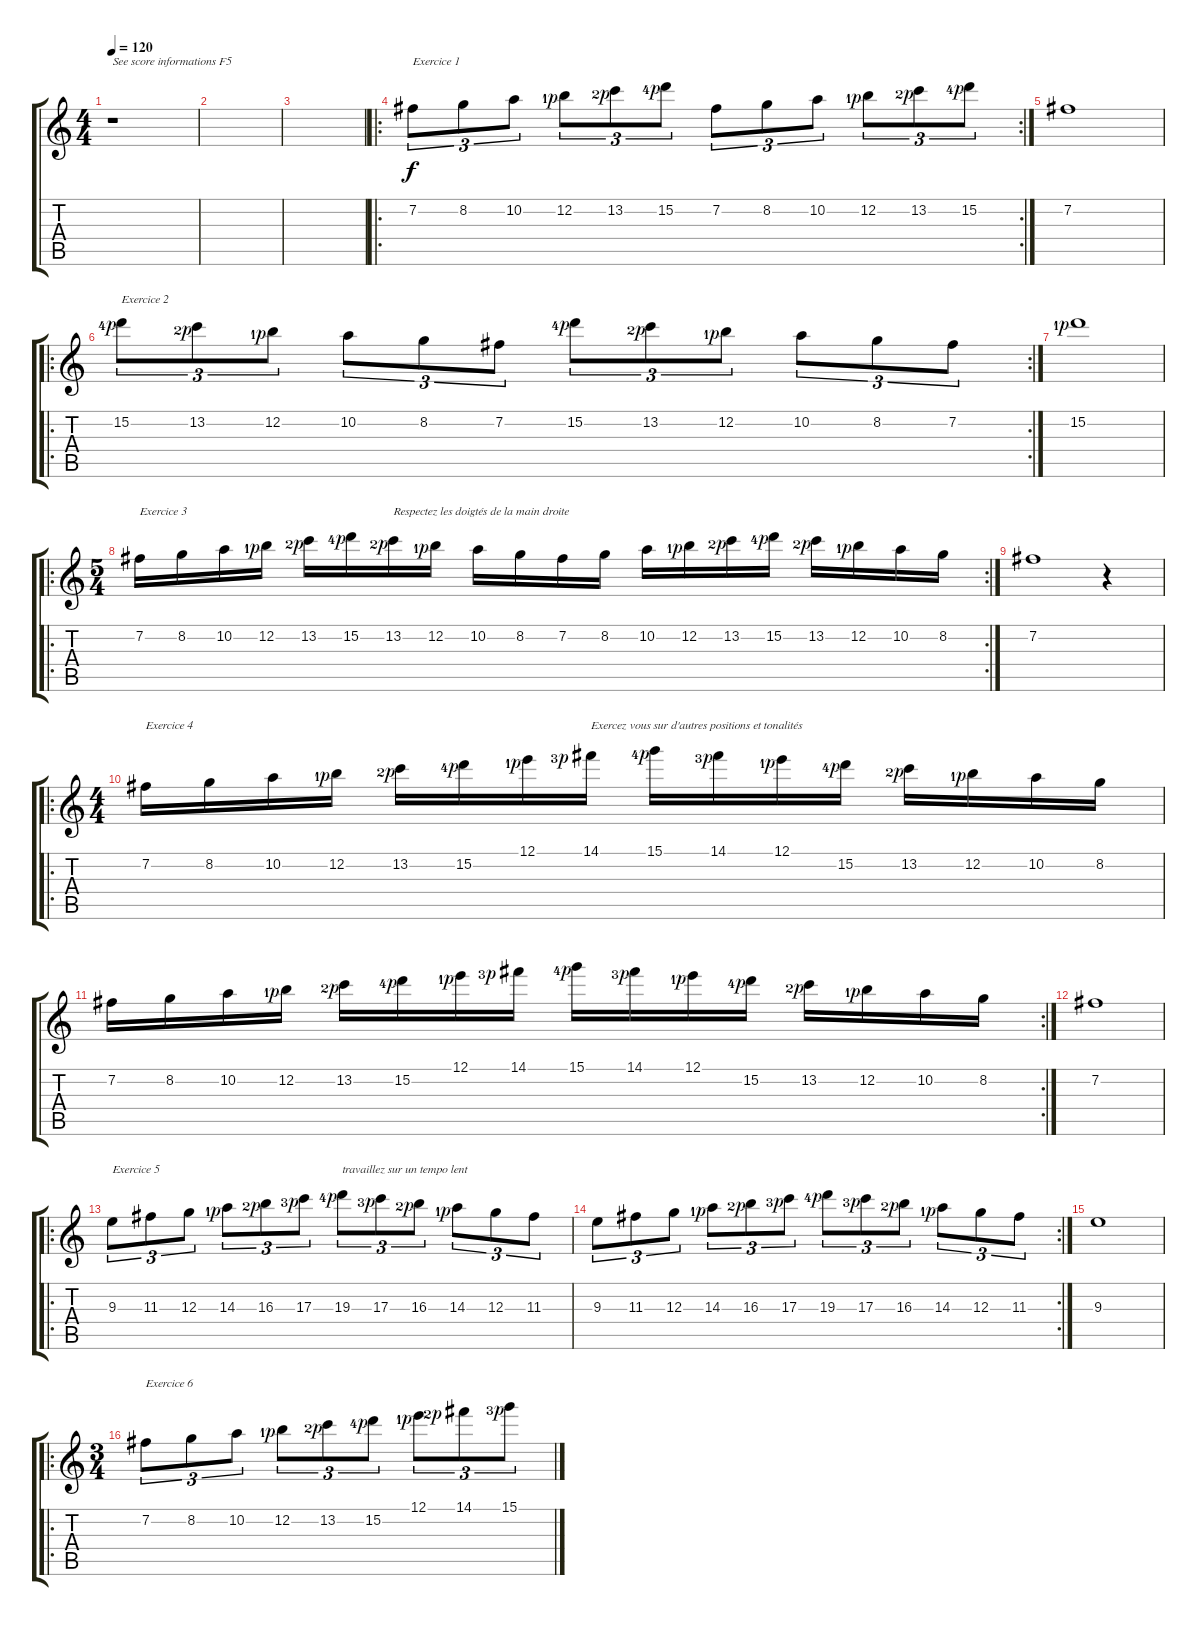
\track "" {instrument overdrivenguitar}
\staff {score tabs}
\tuning (E4 B3 G3 D3 A2 E2) {hide}
\ts (4 4)
\tempo 120
\clef g2
\ks c
r.1{txt "See score informations F5" dy f instrument overdrivenguitar} |
|
|
\ro
\rc 2
7.2.8{tu (3 2) txt "Exercice 1"} 8.2.8{tu (3 2)} 10.2.8{tu (3 2)} 12.2{lf 2 rf 1}.8{tu (3 2)} 13.2{lf 3 rf 1}.8{tu (3 2)} 15.2{lf 5 rf 1}.8{tu (3 2) txt ""} 7.2.8{tu (3 2)} 8.2.8{tu (3 2)} 10.2.8{tu (3 2)} 12.2{lf 2 rf 1}.8{tu (3 2)} 13.2{lf 3 rf 1}.8{tu (3 2)} 15.2{lf 5 rf 1}.8{tu (3 2)} |
7.2.1 |
\ro
\rc 2
15.2{lf 5 rf 1}.8{tu (3 2) txt "Exercice 2"} 13.2{lf 3 rf 1}.8{tu (3 2)} 12.2{lf 2 rf 1}.8{tu (3 2)} 10.2.8{tu (3 2)} 8.2.8{tu (3 2)} 7.2.8{tu (3 2)} 15.2{lf 5 rf 1}.8{tu (3 2)} 13.2{lf 3 rf 1}.8{tu (3 2)} 12.2{lf 2 rf 1}.8{tu (3 2)} 10.2.8{tu (3 2)} 8.2.8{tu (3 2)} 7.2.8{tu (3 2)} |
15.2{lf 2 rf 1}.1 |
\ro
\rc 2
\ts (5 4)
7.2.16{txt "Exercice 3"} 8.2.16 10.2.16 12.2{lf 2 rf 1}.16 13.2{lf 3 rf 1}.16 15.2{lf 5 rf 1}.16 13.2{lf 3 rf 1}.16{txt "Respectez les doigtés de la main droite"} 12.2{lf 2 rf 1}.16 10.2.16 8.2.16 7.2.16 8.2.16 10.2.16 12.2{lf 2 rf 1}.16 13.2{lf 3 rf 1}.16 15.2{lf 5 rf 1}.16 13.2{lf 3 rf 1}.16 12.2{lf 2 rf 1}.16 10.2.16 8.2.16 |
7.2.1 r.4 |
\ro
\ts (4 4)
7.2.16{txt "Exercice 4"} 8.2.16 10.2.16 12.2{lf 2 rf 1}.16 13.2{lf 3 rf 1}.16 15.2{lf 5 rf 1}.16 12.1{lf 2 rf 1}.16 14.1{lf 4 rf 1}.16{txt "Exercez vous sur d'autres positions et tonalités"} 15.1{lf 5 rf 1}.16 14.1{lf 4 rf 1}.16 12.1{lf 2 rf 1}.16 15.2{lf 5 rf 1}.16 13.2{lf 3 rf 1}.16 12.2{lf 2 rf 1}.16 10.2.16 8.2.16 |
\rc 2
7.2.16 8.2.16 10.2.16 12.2{lf 2 rf 1}.16 13.2{lf 3 rf 1}.16 15.2{lf 5 rf 1}.16 12.1{lf 2 rf 1}.16 14.1{lf 4 rf 1}.16 15.1{lf 5 rf 1}.16 14.1{lf 4 rf 1}.16 12.1{lf 2 rf 1}.16 15.2{lf 5 rf 1}.16 13.2{lf 3 rf 1}.16 12.2{lf 2 rf 1}.16 10.2.16 8.2.16 |
7.2.1 |
\ro
9.3.8{tu (3 2) txt "Exercice 5"} 11.3.8{tu (3 2)} 12.3.8{tu (3 2)} 14.3{lf 2 rf 1}.8{tu (3 2)} 16.3{lf 3 rf 1}.8{tu (3 2)} 17.3{lf 4 rf 1}.8{tu (3 2)} 19.3{lf 5 rf 1}.8{tu (3 2) txt "travaillez sur un tempo lent"} 17.3{lf 4 rf 1}.8{tu (3 2)} 16.3{lf 3 rf 1}.8{tu (3 2)} 14.3{lf 2 rf 1}.8{tu (3 2)} 12.3.8{tu (3 2)} 11.3.8{tu (3 2)} |
\rc 2
9.3.8{tu (3 2)} 11.3.8{tu (3 2)} 12.3.8{tu (3 2)} 14.3{lf 2 rf 1}.8{tu (3 2)} 16.3{lf 3 rf 1}.8{tu (3 2)} 17.3{lf 4 rf 1}.8{tu (3 2)} 19.3{lf 5 rf 1}.8{tu (3 2)} 17.3{lf 4 rf 1}.8{tu (3 2)} 16.3{lf 3 rf 1}.8{tu (3 2)} 14.3{lf 2 rf 1}.8{tu (3 2)} 12.3.8{tu (3 2)} 11.3.8{tu (3 2)} |
9.3.1 |
\ro
\ts (3 4)
7.2.8{tu (3 2) txt "Exercice 6"} 8.2.8{tu (3 2)} 10.2.8{tu (3 2)} 12.2{lf 2 rf 1}.8{tu (3 2)} 13.2{lf 3 rf 1}.8{tu (3 2)} 15.2{lf 5 rf 1}.8{tu (3 2)} 12.1{lf 2 rf 1}.8{tu (3 2)} 14.1{lf 3 rf 1}.8{tu (3 2)} 15.1{lf 4 rf 1}.8{tu (3 2)}
